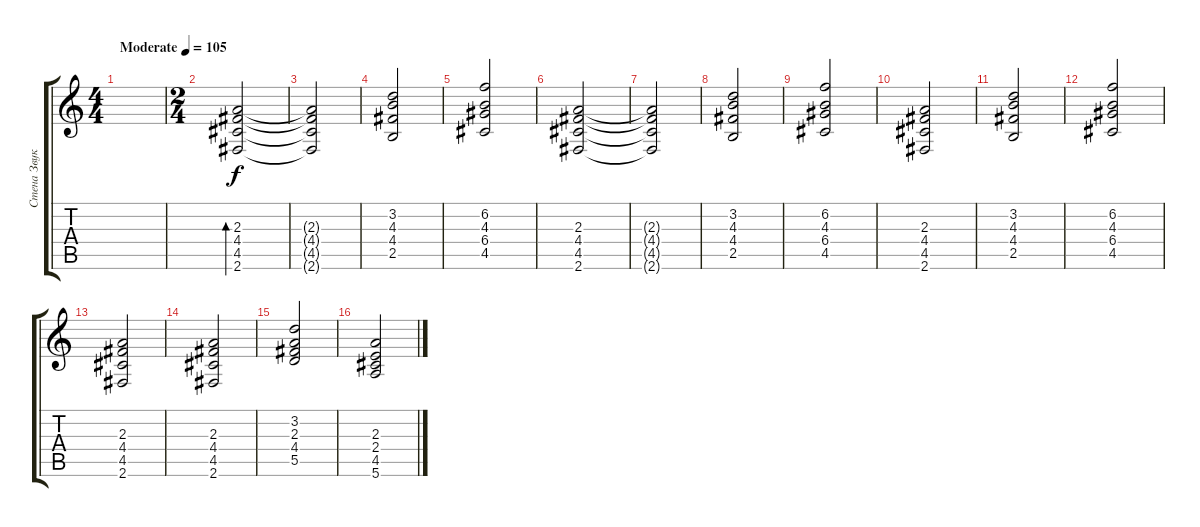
\track ("Стена Звука" "Стена Звук") {instrument overdrivenguitar}
\staff {score tabs}
\tuning (E4 B3 G3 D3 A2 E2) {hide}
\ts (4 4)
\tempo (105 "Moderate")
\clef g2
\ks c
|
\ts (2 4)
(2.3 4.4 4.5 2.6).2{bd 240} |
(2.3{t} 4.4{t} 4.5{t} 2.6{t}).2 |
(3.2 4.3 4.4 2.5).2 |
(6.2 4.3 6.4 4.5).2 |
(2.3 4.4 4.5 2.6).2 |
(2.3{t} 4.4{t} 4.5{t} 2.6{t}).2 |
(3.2 4.3 4.4 2.5).2 |
(6.2 4.3 6.4 4.5).2 |
(2.3 4.4 4.5 2.6).2 |
(3.2 4.3 4.4 2.5).2 |
(6.2 4.3 6.4 4.5).2 |
(2.3 4.4 4.5 2.6).2 |
(2.3 4.4 4.5 2.6).2 |
(3.2 2.3 4.4 5.5).2 |
(2.3 2.4 4.5 5.6).2
